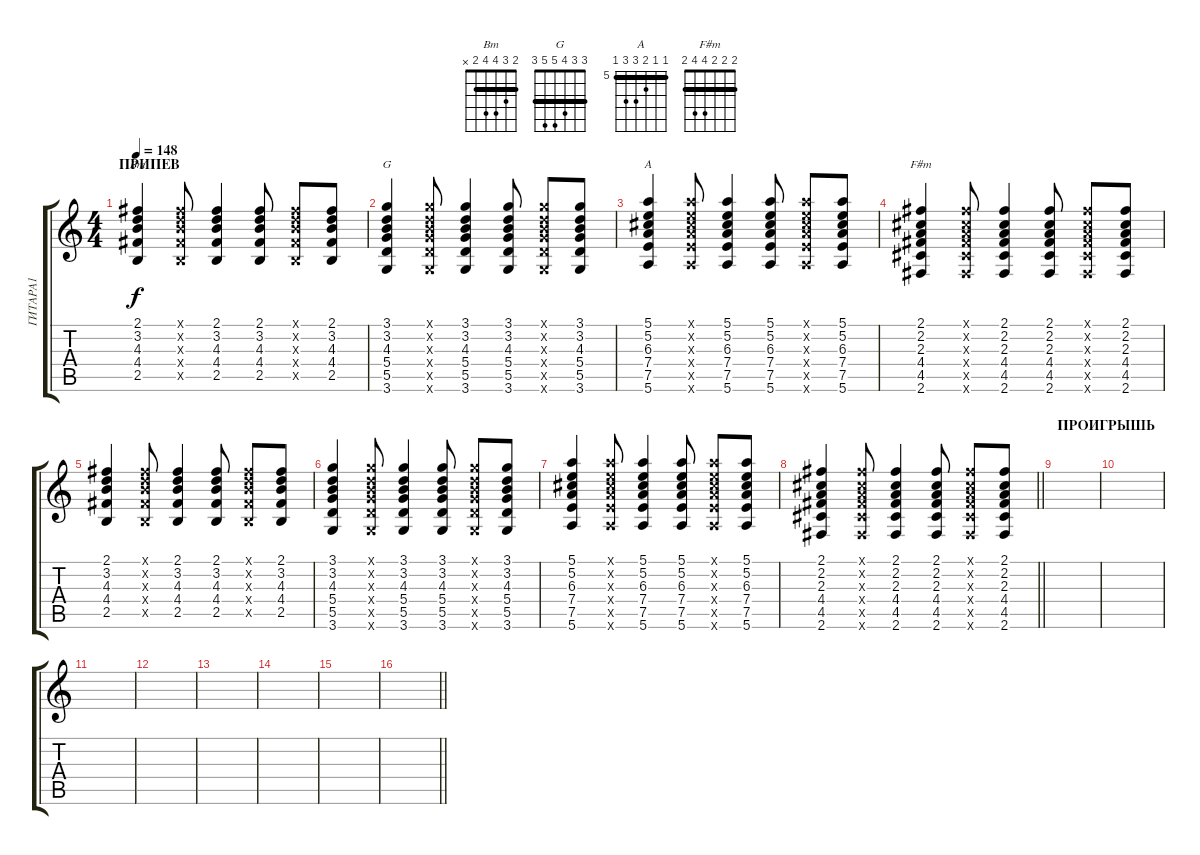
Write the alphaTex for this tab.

\track ("ГИТАРА1" "ГИТАРА1") {instrument electricguitarclean}
\staff {score tabs}
\tuning (E4 B3 G3 D3 A2 E2) {hide}
\chord ("Bm" 2 3 4 4 2 x) {barre 2}
\chord ("G" 3 3 4 5 5 3) {barre 3}
\chord ("A" 5 5 6 7 7 5) {firstfret 5 barre 5}
\chord ("F#m" 2 2 2 4 4 2) {barre 2}
\ts (4 4)
\section ("" "ПРИПЕВ")
\tempo 148
\clef g2
\ks c
(2.1 3.2 4.3 4.4 2.5).4{ch "Bm" dy f} (2.1{x} 3.2{x} 4.3{x} 4.4{x} 2.5{x}).8 (2.1 3.2 4.3 4.4 2.5).4 (2.1 3.2 4.3 4.4 2.5).8 (2.1{x} 3.2{x} 4.3{x} 4.4{x} 2.5{x}).8 (2.1 3.2 4.3 4.4 2.5).8 |
(3.1 3.2 4.3 5.4 5.5 3.6).4{ch "G"} (3.1{x} 3.2{x} 4.3{x} 5.4{x} 5.5{x} 3.6{x}).8 (3.1 3.2 4.3 5.4 5.5 3.6).4 (3.1 3.2 4.3 5.4 5.5 3.6).8 (3.1{x} 3.2{x} 4.3{x} 5.4{x} 5.5{x} 3.6{x}).8 (3.1 3.2 4.3 5.4 5.5 3.6).8 |
(5.1 5.2 6.3 7.4 7.5 5.6).4{ch "A"} (5.1{x} 5.2{x} 6.3{x} 7.4{x} 7.5{x} 5.6{x}).8 (5.1 5.2 6.3 7.4 7.5 5.6).4 (5.1 5.2 6.3 7.4 7.5 5.6).8 (5.1{x} 5.2{x} 6.3{x} 7.4{x} 7.5{x} 5.6{x}).8 (5.1 5.2 6.3 7.4 7.5 5.6).8 |
(2.1 2.2 2.3 4.4 4.5 2.6).4{ch "F#m"} (2.1{x} 2.2{x} 2.3{x} 4.4{x} 4.5{x} 2.6{x}).8 (2.1 2.2 2.3 4.4 4.5 2.6).4 (2.1 2.2 2.3 4.4 4.5 2.6).8 (2.1{x} 2.2{x} 2.3{x} 4.4{x} 4.5{x} 2.6{x}).8 (2.1 2.2 2.3 4.4 4.5 2.6).8 |
(2.1 3.2 4.3 4.4 2.5).4 (2.1{x} 3.2{x} 4.3{x} 4.4{x} 2.5{x}).8 (2.1 3.2 4.3 4.4 2.5).4 (2.1 3.2 4.3 4.4 2.5).8 (2.1{x} 3.2{x} 4.3{x} 4.4{x} 2.5{x}).8 (2.1 3.2 4.3 4.4 2.5).8 |
(3.1 3.2 4.3 5.4 5.5 3.6).4 (3.1{x} 3.2{x} 4.3{x} 5.4{x} 5.5{x} 3.6{x}).8 (3.1 3.2 4.3 5.4 5.5 3.6).4 (3.1 3.2 4.3 5.4 5.5 3.6).8 (3.1{x} 3.2{x} 4.3{x} 5.4{x} 5.5{x} 3.6{x}).8 (3.1 3.2 4.3 5.4 5.5 3.6).8 |
(5.1 5.2 6.3 7.4 7.5 5.6).4 (5.1{x} 5.2{x} 6.3{x} 7.4{x} 7.5{x} 5.6{x}).8 (5.1 5.2 6.3 7.4 7.5 5.6).4 (5.1 5.2 6.3 7.4 7.5 5.6).8 (5.1{x} 5.2{x} 6.3{x} 7.4{x} 7.5{x} 5.6{x}).8 (5.1 5.2 6.3 7.4 7.5 5.6).8 |
\barLineRight lightlight
(2.1 2.2 2.3 4.4 4.5 2.6).4 (2.1{x} 2.2{x} 2.3{x} 4.4{x} 4.5{x} 2.6{x}).8 (2.1 2.2 2.3 4.4 4.5 2.6).4 (2.1 2.2 2.3 4.4 4.5 2.6).8 (2.1{x} 2.2{x} 2.3{x} 4.4{x} 4.5{x} 2.6{x}).8 (2.1 2.2 2.3 4.4 4.5 2.6).8 |
\section ("" "ПРОИГРЫШЬ")
|
|
|
|
|
|
|
\barLineRight lightlight
